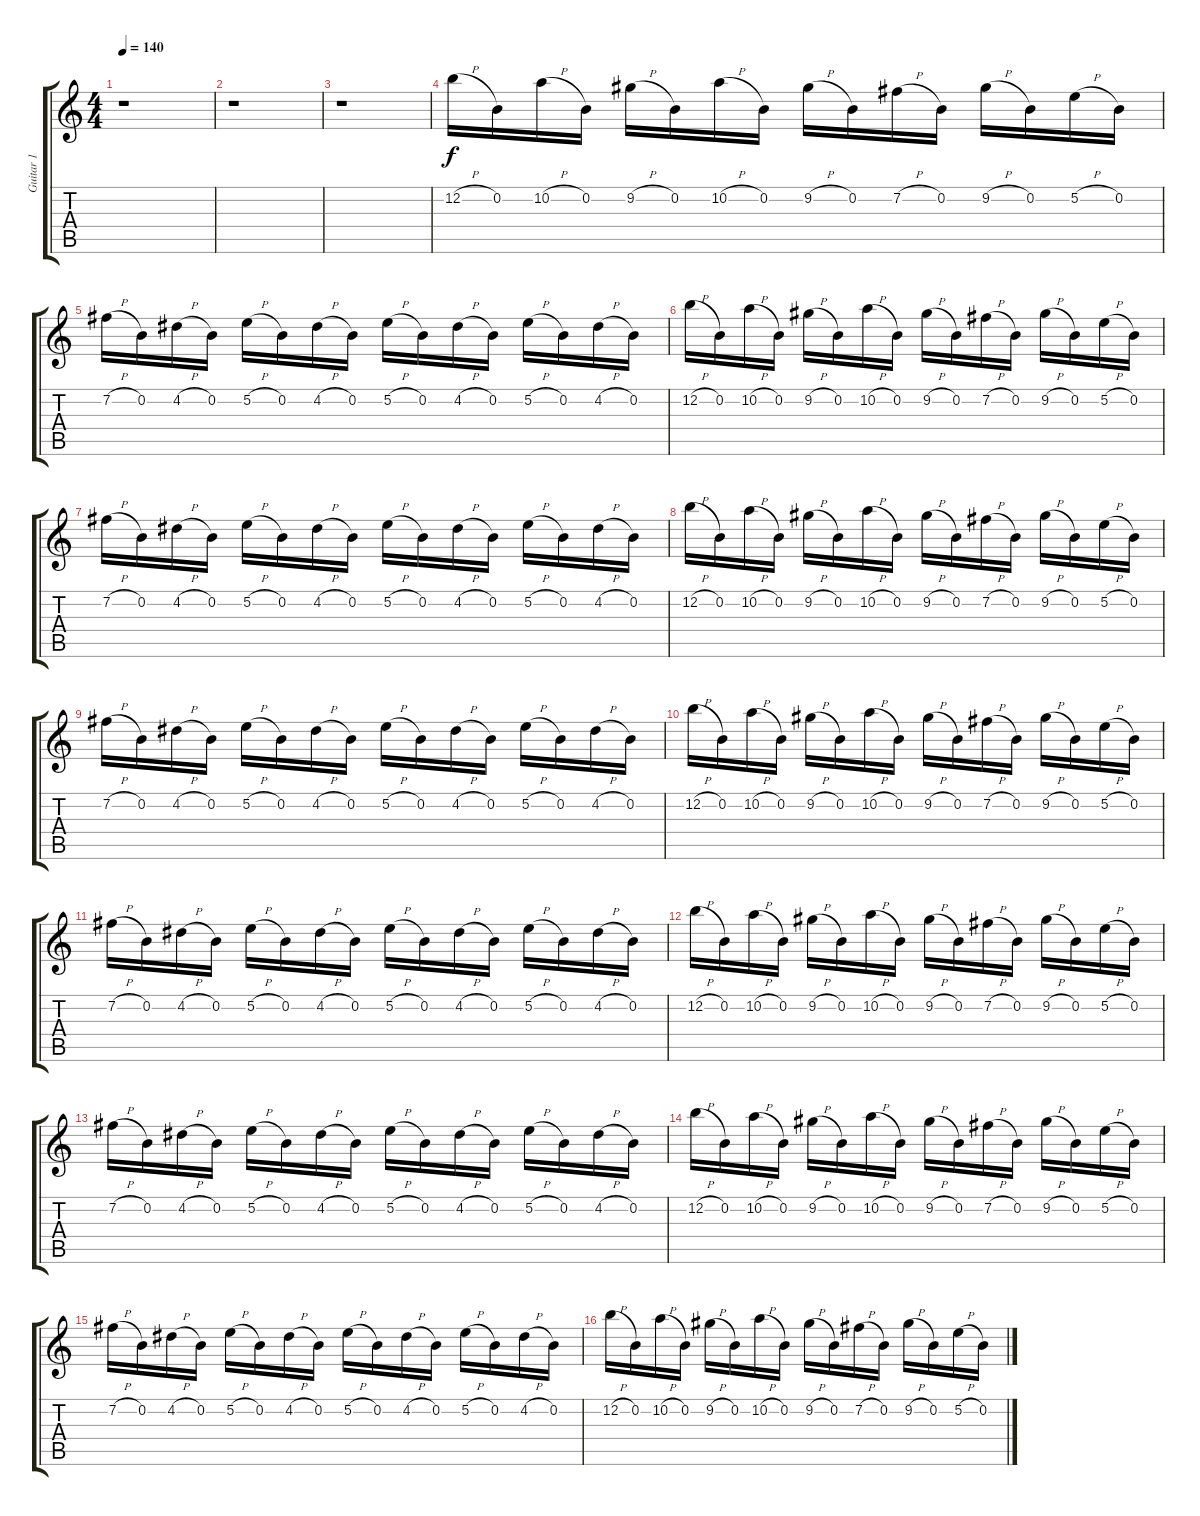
\track ("Guitar 1" "Guitar 1") {instrument overdrivenguitar}
\staff {score tabs}
\tuning (E4 B3 G3 D3 A2 E2) {hide}
\ts (4 4)
\tempo 140
\clef g2
\ks c
r.1{dy f} |
r.1 |
r.1 |
12.2{h}.16 0.2.16 10.2{h}.16 0.2.16 9.2{h}.16 0.2.16 10.2{h}.16 0.2.16 9.2{h}.16 0.2.16 7.2{h}.16 0.2.16 9.2{h}.16 0.2.16 5.2{h}.16 0.2.16 |
7.2{h}.16 0.2.16 4.2{h}.16 0.2.16 5.2{h}.16 0.2.16 4.2{h}.16 0.2.16 5.2{h}.16 0.2.16 4.2{h}.16 0.2.16 5.2{h}.16 0.2.16 4.2{h}.16 0.2.16 |
12.2{h}.16 0.2.16 10.2{h}.16 0.2.16 9.2{h}.16 0.2.16 10.2{h}.16 0.2.16 9.2{h}.16 0.2.16 7.2{h}.16 0.2.16 9.2{h}.16 0.2.16 5.2{h}.16 0.2.16 |
7.2{h}.16 0.2.16 4.2{h}.16 0.2.16 5.2{h}.16 0.2.16 4.2{h}.16 0.2.16 5.2{h}.16 0.2.16 4.2{h}.16 0.2.16 5.2{h}.16 0.2.16 4.2{h}.16 0.2.16 |
12.2{h}.16 0.2.16 10.2{h}.16 0.2.16 9.2{h}.16 0.2.16 10.2{h}.16 0.2.16 9.2{h}.16 0.2.16 7.2{h}.16 0.2.16 9.2{h}.16 0.2.16 5.2{h}.16 0.2.16 |
7.2{h}.16 0.2.16 4.2{h}.16 0.2.16 5.2{h}.16 0.2.16 4.2{h}.16 0.2.16 5.2{h}.16 0.2.16 4.2{h}.16 0.2.16 5.2{h}.16 0.2.16 4.2{h}.16 0.2.16 |
12.2{h}.16 0.2.16 10.2{h}.16 0.2.16 9.2{h}.16 0.2.16 10.2{h}.16 0.2.16 9.2{h}.16 0.2.16 7.2{h}.16 0.2.16 9.2{h}.16 0.2.16 5.2{h}.16 0.2.16 |
7.2{h}.16 0.2.16 4.2{h}.16 0.2.16 5.2{h}.16 0.2.16 4.2{h}.16 0.2.16 5.2{h}.16 0.2.16 4.2{h}.16 0.2.16 5.2{h}.16 0.2.16 4.2{h}.16 0.2.16 |
12.2{h}.16 0.2.16 10.2{h}.16 0.2.16 9.2{h}.16 0.2.16 10.2{h}.16 0.2.16 9.2{h}.16 0.2.16 7.2{h}.16 0.2.16 9.2{h}.16 0.2.16 5.2{h}.16 0.2.16 |
7.2{h}.16 0.2.16 4.2{h}.16 0.2.16 5.2{h}.16 0.2.16 4.2{h}.16 0.2.16 5.2{h}.16 0.2.16 4.2{h}.16 0.2.16 5.2{h}.16 0.2.16 4.2{h}.16 0.2.16 |
12.2{h}.16 0.2.16 10.2{h}.16 0.2.16 9.2{h}.16 0.2.16 10.2{h}.16 0.2.16 9.2{h}.16 0.2.16 7.2{h}.16 0.2.16 9.2{h}.16 0.2.16 5.2{h}.16 0.2.16 |
7.2{h}.16 0.2.16 4.2{h}.16 0.2.16 5.2{h}.16 0.2.16 4.2{h}.16 0.2.16 5.2{h}.16 0.2.16 4.2{h}.16 0.2.16 5.2{h}.16 0.2.16 4.2{h}.16 0.2.16 |
12.2{h}.16 0.2.16 10.2{h}.16 0.2.16 9.2{h}.16 0.2.16 10.2{h}.16 0.2.16 9.2{h}.16 0.2.16 7.2{h}.16 0.2.16 9.2{h}.16 0.2.16 5.2{h}.16 0.2.16
